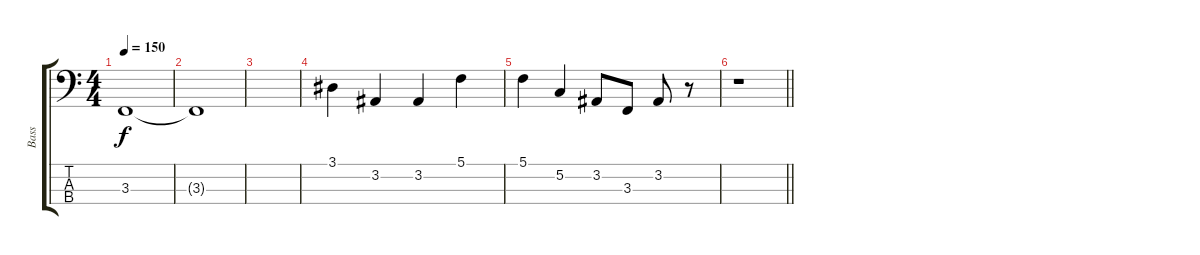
\track ("Bass" "Bass") {instrument acousticbass}
\staff {score tabs}
\tuning (C2 G1 D1 A0) {hide}
\ts (4 4)
\tempo 150
\clef f4
\ks c
3.3{t}.1{dy f} |
3.3{t}.1 |
|
3.1.4{instrument acousticbass} 3.2.4 3.2.4 5.1.4 |
5.1.4 5.2.4 3.2.8 3.3.8 3.2.8 r.8 |
\barLineRight lightlight
r.1
